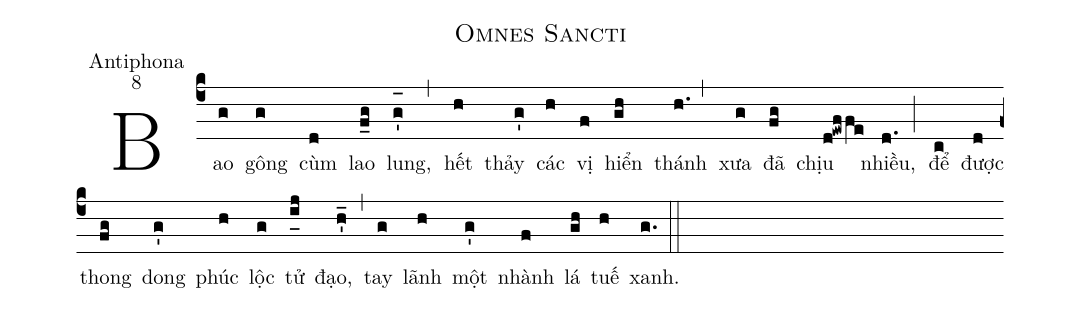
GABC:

name:Omnes Sancti;
office-part:Antiphona;
mode:8;
%%
(c4)Bao(g) gông(g) cùm(d) lao(f_g) lung,(g'_[oh:h]) (,) hết(h) thảy(g') các(h) vị(f) hiển(gh) thánh(h.,) xưa(g) đã(fg) chịu(d!ewffe) nhiều,(d.) (;) để(c) được(d) thong(fg) dong(g') phúc(h) lộc(g) tử(i_[uh:l]j) đạo,(h'_) (,) tay(g) lãnh(h) một(g') nhành(f) lá(gh) tuế(h) xanh.(g.) (::)
